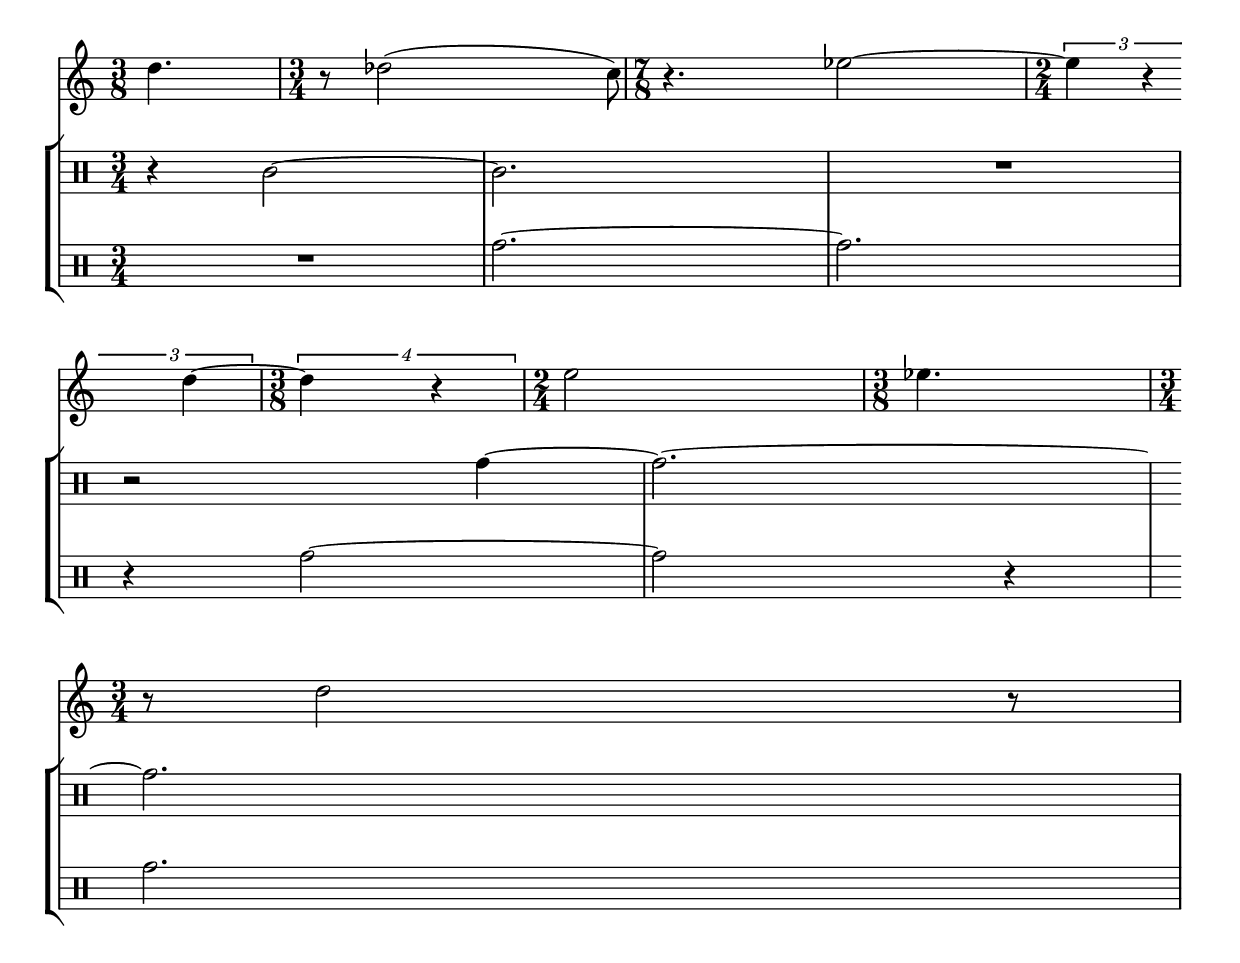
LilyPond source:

%% Do not edit this file; it is auto-generated from LSR http://lsr.dsi.unimi.it
%% This file is in the public domain.
\version "2.11.38"

\header {
  lsrtags = "rhythms, percussion"
 texidoc = "
In the following snippet, two parts have a completely different time
signature, yet remain synchronized. The barlines can't be printed at
the @code{Score} level anymore, so you have to remove the
@code{Barline_engraver} and put it in the @code{Staff} context. 
" }
% begin verbatim
% Thanks to Adam James Wilson for this snippet

\paper {
  indent = #0
  ragged-right = ##t
}

global = { \time 3/4 { s2.*3 } \bar "" \break { s2.*3 } }

\layout {
  \context {
    \Score
    \remove "Timing_translator"
    \remove "Time_signature_engraver"
    \remove "Default_bar_line_engraver"
    \override SpacingSpanner #'uniform-stretching = ##t
    \override SpacingSpanner #'strict-note-spacing = ##t
    proportionalNotationDuration = #(ly:make-moment 1 64)
  }
  \context {
    \Staff
    \consists "Timing_translator"
    \consists "Default_bar_line_engraver"
    \consists "Time_signature_engraver"
  }
  \context {
    \Voice
    \remove "Forbid_line_break_engraver"
    tupletFullLength = ##t
  }
}

Bassklarinette = \new Staff <<
  \global {
    \bar "|"
    \clef treble
    \time 3/8
    d''4.
    
    \bar "|"
    \time 3/4
    r8 des''2( c''8)
    
    \bar "|"
    \time 7/8
    r4. ees''2 ~
    
    \bar "|"
    \time 2/4
    \tupletUp
    \times 2/3 { ees''4 r4 d''4 ~ }
    
    \bar "|"
    \time 3/8
    \tupletUp
    \times 3/4 { d''4 r4 }
    
    \bar "|"
    \time 2/4
    e''2
    
    \bar "|"
    \time 3/8
    es''4.
    
    \bar "|"
    \time 3/4
    r8 d''2 r8
    \bar "|"
  }
>>

Perkussion = \new StaffGroup <<
  \new Staff <<
    \global {
      \bar "|"
      \clef percussion
      \time 3/4
      r4 c'2 ~
      
      \bar "|"
      c'2.
      
      \bar "|"
      R2.
      
      \bar "|"
      r2 g'4 ~
      
      \bar "|"
      g'2. ~
      
      \bar "|"
      g'2.
    }
  >>
  \new Staff <<
    \global {
      \bar "|"
      \clef percussion
      \time 3/4
      R2.
      
      \bar "|"
      g'2. ~
      
      \bar "|"
      g'2.
      
      \bar "|"
      r4 g'2 ~
      
      \bar "|"
      g'2 r4
      
      \bar "|"
      g'2.
    }
  >>
>>

\score {
  <<  \Bassklarinette \Perkussion >>
}
